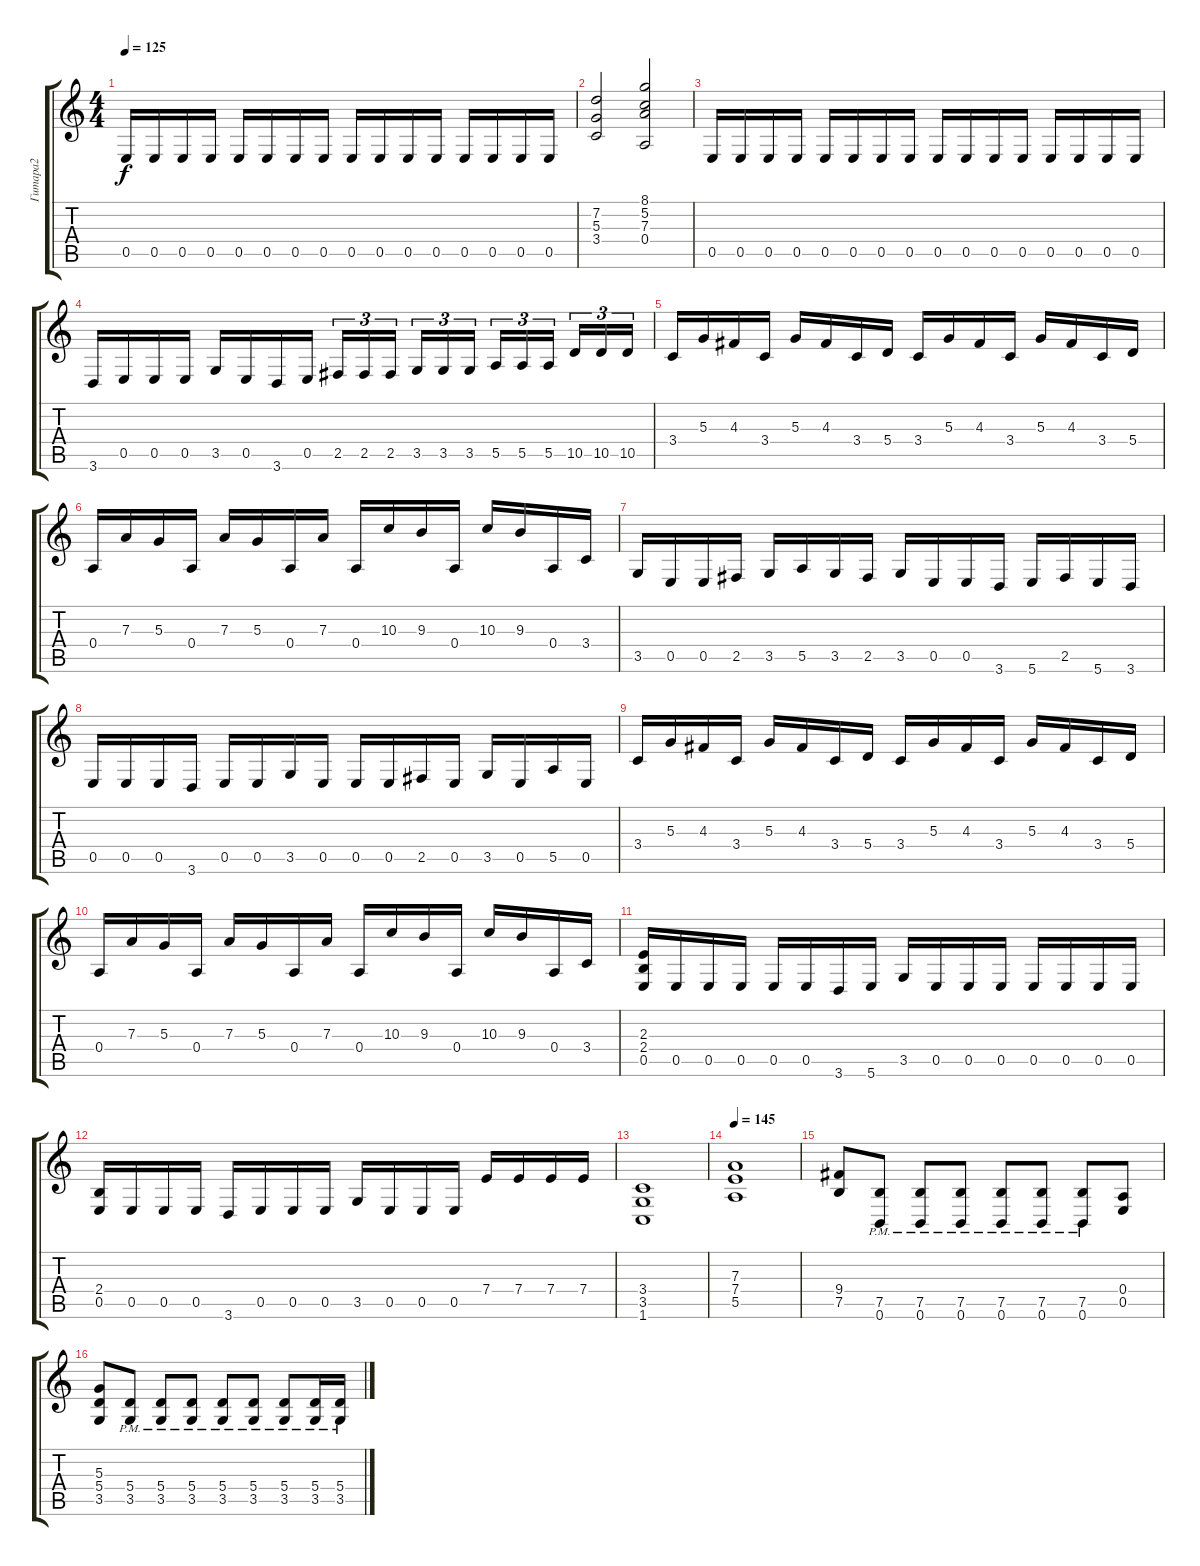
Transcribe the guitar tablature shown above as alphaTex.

\track ("Гитара2" "Гитара2") {instrument distortionguitar}
\staff {score tabs}
\tuning (B3 G3 D3 A2 E2 B1) {hide}
\ts (4 4)
\tempo 125
\clef g2
\ks c
0.5.16{dy f} 0.5.16 0.5.16 0.5.16 0.5.16 0.5.16 0.5.16 0.5.16 0.5.16 0.5.16 0.5.16 0.5.16 0.5.16 0.5.16 0.5.16 0.5.16 |
(7.2 5.3 3.4).2 (8.1 5.2 7.3 0.4).2 |
0.5.16 0.5.16 0.5.16 0.5.16 0.5.16 0.5.16 0.5.16 0.5.16 0.5.16 0.5.16 0.5.16 0.5.16 0.5.16 0.5.16 0.5.16 0.5.16 |
3.6.16 0.5.16 0.5.16 0.5.16 3.5.16 0.5.16 3.6.16 0.5.16 2.5.16{tu (3 2)} 2.5.16{tu (3 2)} 2.5.16{tu (3 2) beam splitsecondary} 3.5.16{tu (3 2)} 3.5.16{tu (3 2)} 3.5.16{tu (3 2)} 5.5.16{tu (3 2)} 5.5.16{tu (3 2)} 5.5.16{tu (3 2) beam splitsecondary} 10.5.16{tu (3 2)} 10.5.16{tu (3 2)} 10.5.16{tu (3 2)} |
3.4.16 5.3.16 4.3.16 3.4.16 5.3.16 4.3.16 3.4.16 5.4.16 3.4.16 5.3.16 4.3.16 3.4.16 5.3.16 4.3.16 3.4.16 5.4.16 |
0.4.16 7.3.16 5.3.16 0.4.16 7.3.16 5.3.16 0.4.16 7.3.16 0.4.16 10.3.16 9.3.16 0.4.16 10.3.16 9.3.16 0.4.16 3.4.16 |
3.5.16 0.5.16 0.5.16 2.5.16 3.5.16 5.5.16 3.5.16 2.5.16 3.5.16 0.5.16 0.5.16 3.6.16 5.6.16 2.5.16 5.6.16 3.6.16 |
0.5.16 0.5.16 0.5.16 3.6.16 0.5.16 0.5.16 3.5.16 0.5.16 0.5.16 0.5.16 2.5.16 0.5.16 3.5.16 0.5.16 5.5.16 0.5.16 |
3.4.16 5.3.16 4.3.16 3.4.16 5.3.16 4.3.16 3.4.16 5.4.16 3.4.16 5.3.16 4.3.16 3.4.16 5.3.16 4.3.16 3.4.16 5.4.16 |
0.4.16 7.3.16 5.3.16 0.4.16 7.3.16 5.3.16 0.4.16 7.3.16 0.4.16 10.3.16 9.3.16 0.4.16 10.3.16 9.3.16 0.4.16 3.4.16 |
(2.3 2.4 0.5).16 0.5.16 0.5.16 0.5.16 0.5.16 0.5.16 3.6.16 5.6.16 3.5.16 0.5.16 0.5.16 0.5.16 0.5.16 0.5.16 0.5.16 0.5.16 |
(2.4 0.5).16 0.5.16 0.5.16 0.5.16 3.6.16 0.5.16 0.5.16 0.5.16 3.5.16 0.5.16 0.5.16 0.5.16 7.4.16 7.4.16 7.4.16 7.4.16 |
(3.4 3.5 1.6).1 |
\tempo 145
(7.3 7.4 5.5).1 |
(9.4 7.5).8 (7.5{pm} 0.6).8 (7.5{pm} 0.6).8 (7.5{pm} 0.6).8 (7.5{pm} 0.6).8 (7.5{pm} 0.6).8 (7.5{pm} 0.6).8 (0.4 0.5).8 |
(5.3 5.4 3.5).8 (5.4{pm} 3.5).8 (5.4{pm} 3.5).8 (5.4{pm} 3.5).8 (5.4{pm} 3.5).8 (5.4{pm} 3.5).8 (5.4{pm} 3.5).8 (5.4{pm} 3.5).16 (5.4{pm} 3.5).16
